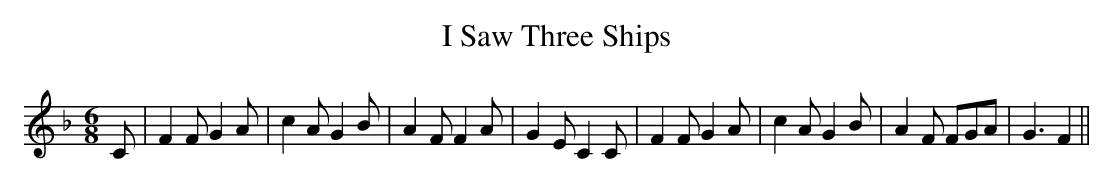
X:1
T:I Saw Three Ships
M:6/8
L:1/8
K:F
 C| F2 F G2 A| c2 A G2 B| A2 F F2 A| G2 E C2 C| F2 F G2 A| c2 A G2 B|\
 A2 F FGA| G3 F2||
